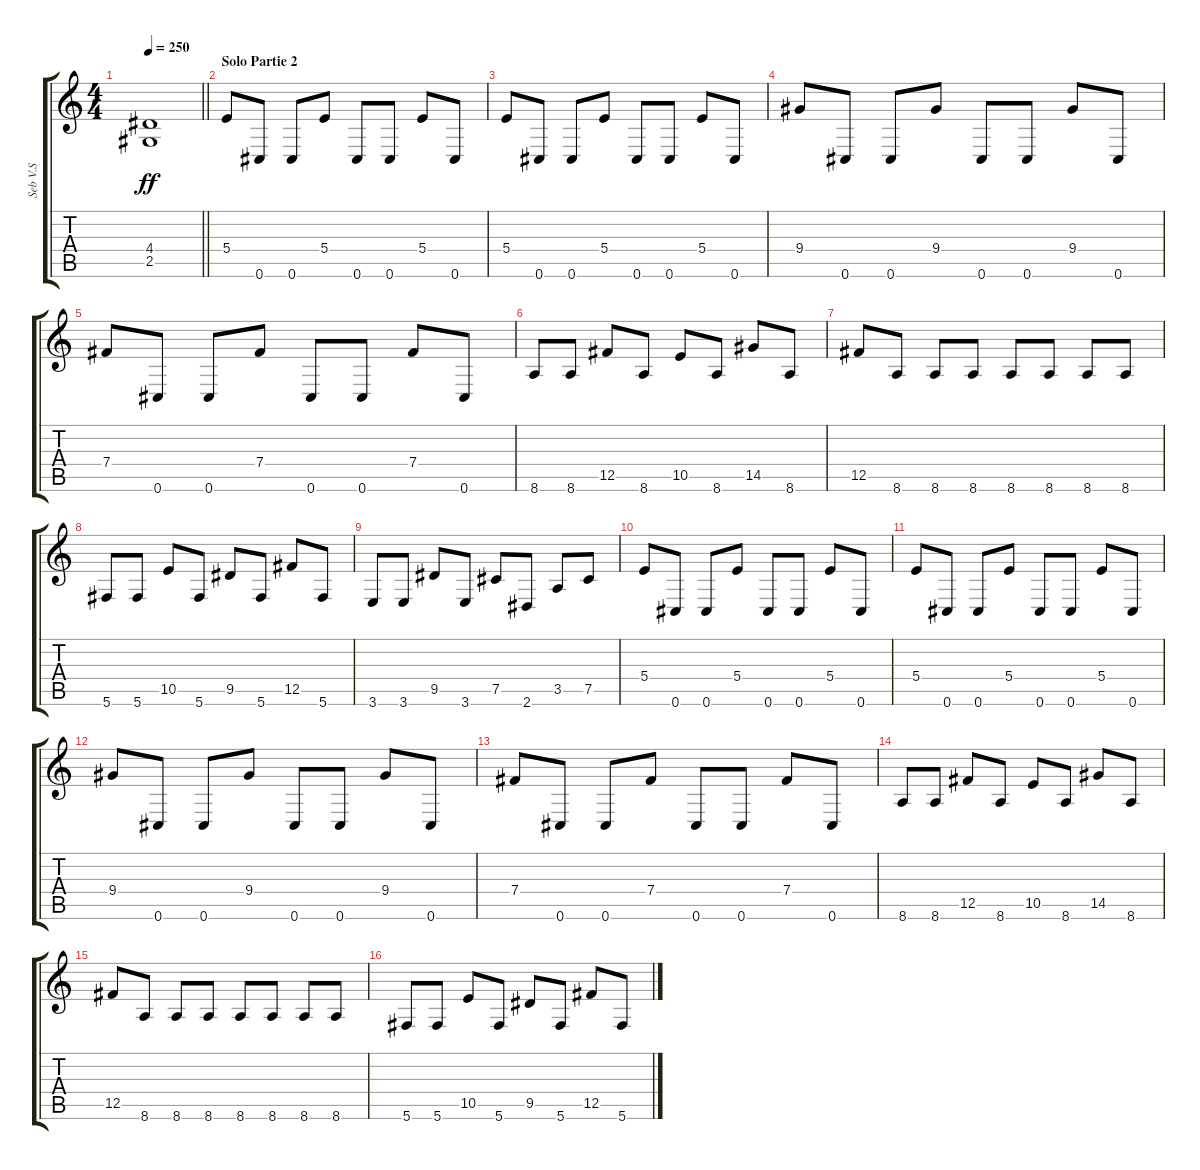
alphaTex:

\track ("Seb V.S" "Seb V.S") {instrument distortionguitar}
\staff {score tabs}
\tuning (Db4 Ab3 E3 B2 Gb2 Db2) {hide}
\ts (4 4)
\tempo 250
\clef g2
\barLineRight lightlight
\ks c
(4.4 2.5).1{dy ff} |
\section ("" "Solo Partie 2")
5.4.8 0.6.8 0.6.8 5.4.8 0.6.8 0.6.8 5.4.8 0.6.8 |
5.4.8 0.6.8 0.6.8 5.4.8 0.6.8 0.6.8 5.4.8 0.6.8 |
9.4.8 0.6.8 0.6.8 9.4.8 0.6.8 0.6.8 9.4.8 0.6.8 |
7.4.8 0.6.8 0.6.8 7.4.8 0.6.8 0.6.8 7.4.8 0.6.8 |
8.6.8 8.6.8 12.5.8 8.6.8 10.5.8 8.6.8 14.5.8 8.6.8 |
12.5.8 8.6.8 8.6.8 8.6.8 8.6.8 8.6.8 8.6.8 8.6.8 |
5.6.8 5.6.8 10.5.8 5.6.8 9.5.8 5.6.8 12.5.8 5.6.8 |
3.6.8 3.6.8 9.5.8 3.6.8 7.5.8 2.6.8 3.5.8 7.5.8 |
5.4.8 0.6.8 0.6.8 5.4.8 0.6.8 0.6.8 5.4.8 0.6.8 |
5.4.8 0.6.8 0.6.8 5.4.8 0.6.8 0.6.8 5.4.8 0.6.8 |
9.4.8 0.6.8 0.6.8 9.4.8 0.6.8 0.6.8 9.4.8 0.6.8 |
7.4.8 0.6.8 0.6.8 7.4.8 0.6.8 0.6.8 7.4.8 0.6.8 |
8.6.8 8.6.8 12.5.8 8.6.8 10.5.8 8.6.8 14.5.8 8.6.8 |
12.5.8 8.6.8 8.6.8 8.6.8 8.6.8 8.6.8 8.6.8 8.6.8 |
5.6.8 5.6.8 10.5.8 5.6.8 9.5.8 5.6.8 12.5.8 5.6.8
